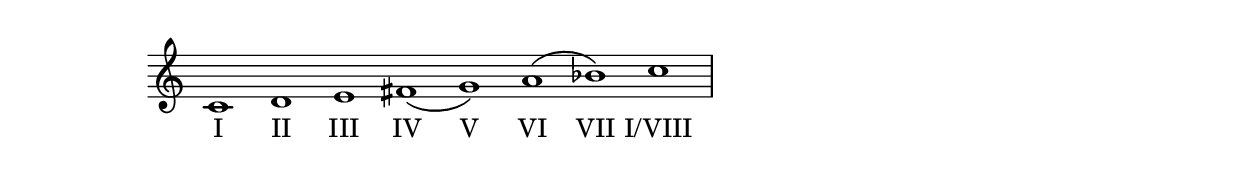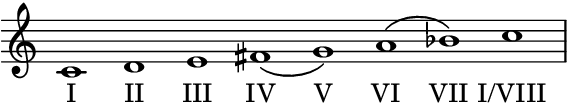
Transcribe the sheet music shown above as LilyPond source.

\version "2.16.2" % absolutely necessary!

% use this to crop output page size to match the snippet
#(ly:set-option 'preview #t)

%%%%%%%%%%%%%%%%%%%%%%%%%%
% here goes the snippet: %
%%%%%%%%%%%%%%%%%%%%%%%%%%
\relative c' {
  \override Staff.TimeSignature #'stencil = ##f 
  \time 8/1
c1 d e fis\( g\) a\( bes\) c\)
}
\addlyrics {
  I II III IV V VI VII I/VIII
}